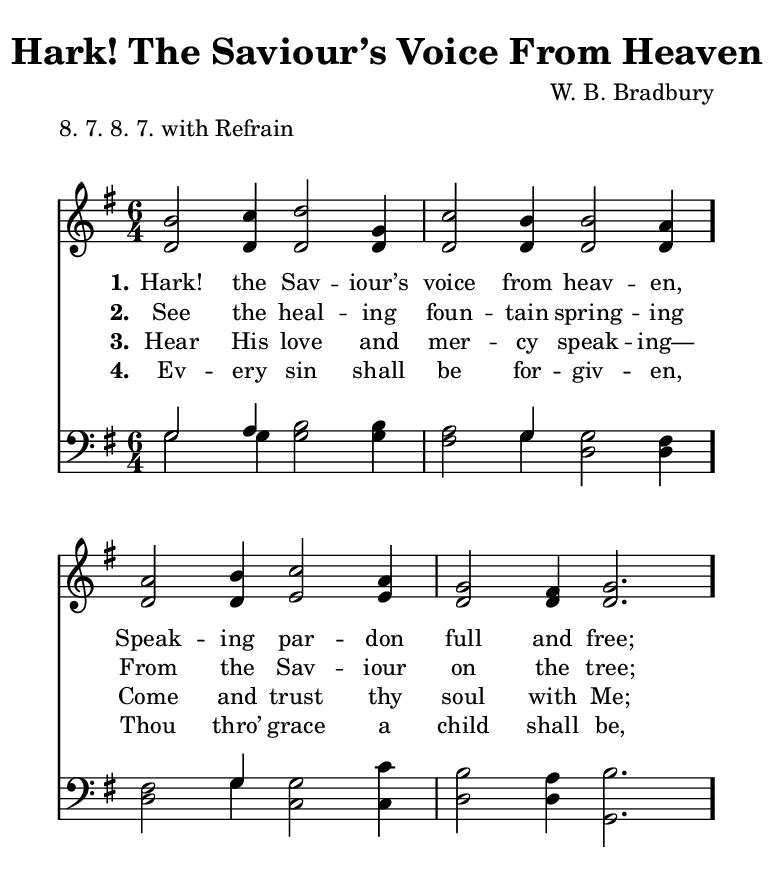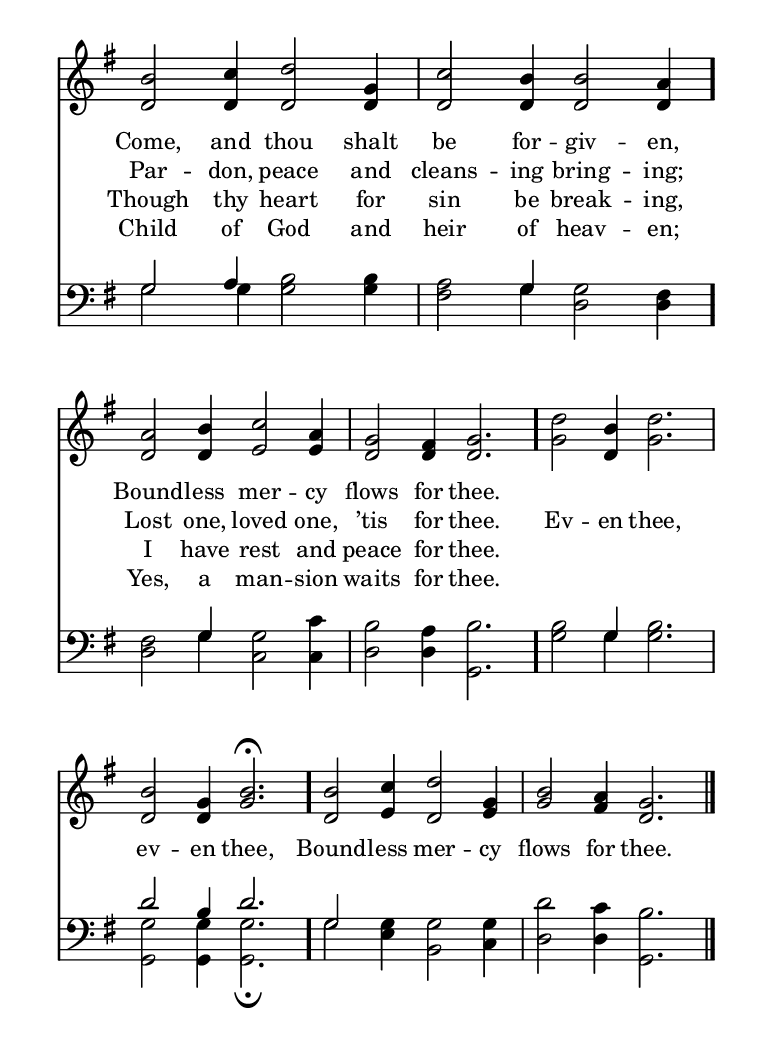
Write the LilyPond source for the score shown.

\include "common/global.ily"
\paper {
  \include "common/paper.ily"
  ragged-bottom = ##t
  ragged-last-bottom = ##t
  systems-per-page = ##f
  %page-count = ##f
}

\header{
  hymnnumber = "86"
  title = "Hark! The Saviour’s Voice From Heaven"
  tunename = "Even Me"
  meter = "8. 7. 8. 7. with Refrain"
  %poet = ""
  composer = "W. B. Bradbury"
  %copyright = ""
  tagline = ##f
}

% for fermata in MIDI
ta = { \tempo 4=140 }
tb = { \tempo 4=70  }

patternAA = { \ta c2 c4 }

patternBA = { \ta c2 c4 c2 c4 | c2 c4 c2. }

patternCA = { \ta c2 c4 c2. | c2 c4 \tb c2. \ta }

global = {
  \include "common/overrides.ily"
  \override Staff.TimeSignature.style = #'numbered
  \time 6/4
  \override Score.MetronomeMark.transparent = ##t % hide all fermata changes too
  \ta
  \key g \major
  %\partial 4
  \autoBeamOff
}

notesSoprano = {
\global
\relative c'' {

  \changePitch \patternAA { b c d g, | c b b a }
  \changePitch \patternBA { a b c a | g fis g }
  \changePitch \patternAA { b c d g, | c b b a }
  \changePitch \patternBA { a b c a | g fis g }

  \changePitch \patternCA { d' b d | b g b \fermata }
  \changePitch \patternBA { b c d g, | b a g }

  \bar "|."

}
}

notesAlto = {
\global
\relative e' {

  \changePitch \patternAA { d d d d | d d d d }
  \changePitch \patternBA { d d e e | d d d }
  \changePitch \patternAA { d d d d | d d d d }
  \changePitch \patternBA { d d e e | d d d }

  \changePitch \patternCA { g d g | d d g }
  \changePitch \patternBA { d e d e | g fis d }

}
}

notesTenor = {
\global
\relative a {

  \changePitch \patternAA { g a b b | a g g fis }
  \changePitch \patternBA { fis g g c | b a b }
  \changePitch \patternAA { g a b b | a g g fis }
  \changePitch \patternBA { fis g g c | b a b }

  \changePitch \patternCA { b g b | d b d }
  \changePitch \patternBA { g, g g g | d' c b }

}
}

notesBass = {
\global
\relative f {

  \changePitch \patternAA { g g g g | fis g d d }
  \changePitch \patternBA { d | g c, c | d d g, }
  \changePitch \patternAA { g' g g g | fis g d d }
  \changePitch \patternBA { d g c, c | d d g, }

  \changePitch \patternCA { g' g g | < g g, > < g g, > < g g, > \fermata }
  \changePitch \patternBA { g e b c | d d g, }

}
}

Refrain = \lyricmode {

Ev -- en thee, ev -- en thee, \bar "."
Bound -- less mer -- cy flows for thee.

}

wordsA = \lyricmode {
\set stanza = "1."

Hark! the Sav -- iour’s voice from heav -- en, \bar "."
Speak -- ing par -- don full and free; \bar "."
Come, and thou shalt be for -- giv -- en, \bar "."
Bound -- less mer -- cy flows for thee. \bar "."

}

wordsB = \lyricmode {
\set stanza = "2."

See the heal -- ing foun -- tain spring -- ing
From the Sav -- iour on the tree;
Par -- don, peace and cleans -- ing bring -- ing;
Lost one, loved one, ’tis for thee.

\Refrain

}

wordsC = \lyricmode {
\set stanza = "3."

Hear His love and mer -- cy speak -- ing—
Come and trust thy soul with Me;
Though thy heart for sin be break -- ing,
I have rest and peace for thee.

}

wordsD = \lyricmode {
\set stanza = "4."

Ev -- ery sin shall be for -- giv -- en,
Thou thro’ grace a child shall be,
Child of God and heir of heav -- en;
Yes, a man -- sion waits for thee.

}

\score {
  \context ChoirStaff <<
    \context Staff = upper <<
      \set Staff.autoBeaming = ##f
      \set ChoirStaff.systemStartDelimiter = #'SystemStartBar
      \set ChoirStaff.printPartCombineTexts = ##f
      \partcombine #'(2 . 9) \notesSoprano \notesAlto
      \context NullVoice = sopranos { \voiceOne << \notesSoprano >> }
      \context NullVoice = altos { \voiceTwo << \notesAlto >> }
      \context Lyrics = one   \lyricsto sopranos \wordsA
      \context Lyrics = two   \lyricsto sopranos \wordsB
      \context Lyrics = three \lyricsto sopranos \wordsC
      \context Lyrics = four  \lyricsto sopranos \wordsD
    >>
    \context Staff = men <<
      \set Staff.autoBeaming = ##f
      \clef bass
      \set ChoirStaff.printPartCombineTexts = ##f
      \partcombine #'(2 . 9) \notesTenor \notesBass
      \context NullVoice = tenors { \voiceOne << \notesTenor >> }
      \context NullVoice = basses { \voiceTwo << \notesBass >> }
    >>
  >>
  \layout {
    \include "common/layout.ily"
  }
  \midi{
    \include "common/midi.ily"
  }
}

\version "2.19.49"  % necessary for upgrading to future LilyPond versions.

% vi:set et ts=2 sw=2 ai nocindent syntax=lilypond:
